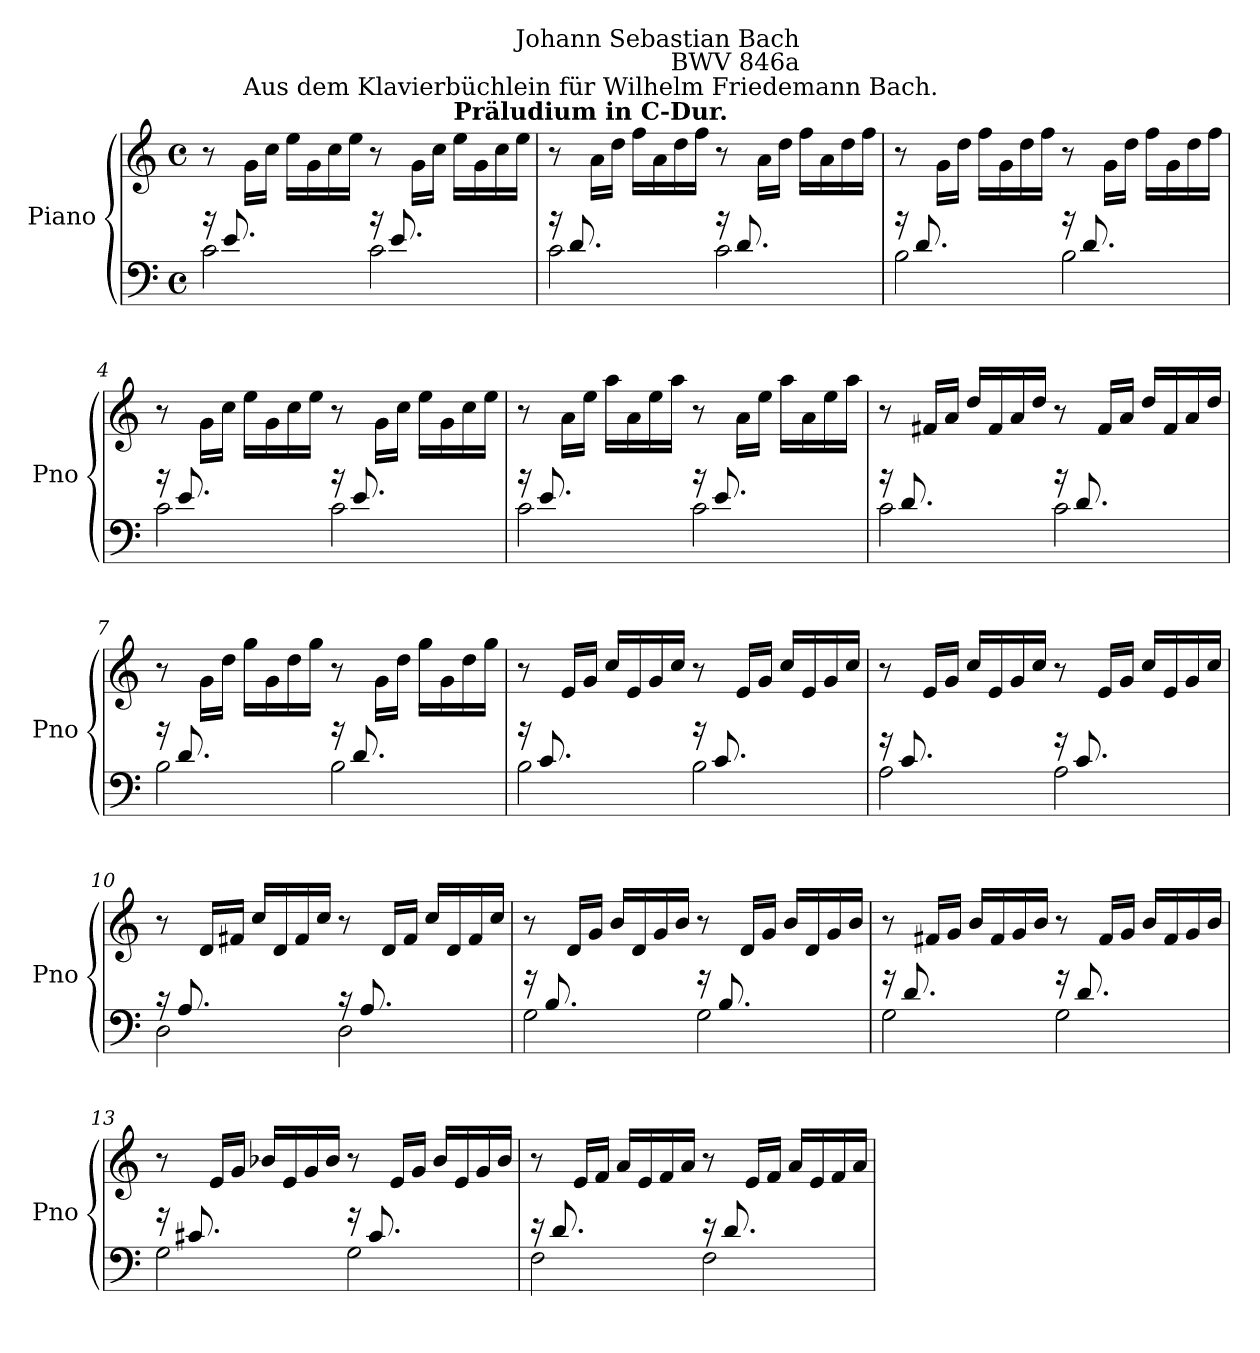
**kern	**kern
*part1	*part1
*staff2	*staff1
*I"Piano	*
*I'Pno	*
*clefF4	*clefG2
*k[]	*k[]
*C:	*C:
*M4/4	*M4/4
*met(c)	*met(c)
=1	=1
*^	*
16r	2c\	8r
8.e/	.	.
.	.	16g\LL
.	.	16cc\JJ
4ryy	.	16eeLL
.	.	16g
.	.	16cc
.	.	16eeJJ
16r	2c\	8r
8.e/	.	.
.	.	16g\LL
.	.	16cc\JJ
4ryy	.	16eeLL
.	.	16g
.	.	16cc
.	.	16eeJJ
=2	=2	=2
16r	2c\	8r
8.d/	.	.
!	!	!LO:TX:a:B:cj:t=Präludium in C-Dur.
!	!	!LO:TX:a:cj:t=Aus dem Klavierbüchlein für Wilhelm Friedemann Bach.
.	.	16aLL
.	.	16ddJJ
4ryy	.	16ffLL
.	.	16a
.	.	16dd
.	.	16ffJJ
16r	2c\	8r
8.d/	.	.
.	.	16aLL
.	.	16ddJJ
!	!	!LO:TX:a:rj:t=Johann Sebastian Bach\nBWV 846a
4ryy	.	16ffLL
.	.	16a
.	.	16dd
.	.	16ffJJ
!!LO:LB:g=z
=3	=3	=3
16r	2B\	8r
8.d/	.	.
.	.	16gLL
.	.	16ddJJ
4ryy	.	16ffLL
.	.	16g
.	.	16dd
.	.	16ffJJ
16r	2B\	8r
8.d/	.	.
.	.	16gLL
.	.	16ddJJ
4ryy	.	16ffLL
.	.	16g
.	.	16dd
.	.	16ffJJ
=4	=4	=4
16r	2c\	8r
8.e/	.	.
.	.	16g\LL
.	.	16cc\JJ
4ryy	.	16eeLL
.	.	16g
.	.	16cc
.	.	16eeJJ
16r	2c\	8r
8.e/	.	.
.	.	16g\LL
.	.	16cc\JJ
4ryy	.	16eeLL
.	.	16g
.	.	16cc
.	.	16eeJJ
=5	=5	=5
16r	2c\	8r
8.e/	.	.
.	.	16aLL
.	.	16eeJJ
4ryy	.	16aaLL
.	.	16a
.	.	16ee
.	.	16aaJJ
16r	2c\	8r
8.e/	.	.
.	.	16aLL
.	.	16eeJJ
4ryy	.	16aaLL
.	.	16a
.	.	16ee
.	.	16aaJJ
!!LO:LB:g=z
=6	=6	=6
16r	2c\	8r
8.d/	.	.
.	.	16f#XLL
.	.	16aJJ
4ryy	.	16ddLL
.	.	16f#
.	.	16a
.	.	16ddJJ
16r	2c\	8r
8.d/	.	.
.	.	16f#LL
.	.	16aJJ
4ryy	.	16ddLL
.	.	16f#
.	.	16a
.	.	16ddJJ
=7	=7	=7
16r	2B\	8r
8.d/	.	.
.	.	16gLL
.	.	16ddJJ
4ryy	.	16ggLL
.	.	16g
.	.	16dd
.	.	16ggJJ
16r	2B\	8r
8.d/	.	.
.	.	16gLL
.	.	16ddJJ
4ryy	.	16ggLL
.	.	16g
.	.	16dd
.	.	16ggJJ
=8	=8	=8
16r	2B\	8r
8.c/	.	.
.	.	16eLL
.	.	16gJJ
4ryy	.	16ccLL
.	.	16e
.	.	16g
.	.	16ccJJ
16r	2B\	8r
8.c/	.	.
.	.	16eLL
.	.	16gJJ
4ryy	.	16ccLL
.	.	16e
.	.	16g
.	.	16ccJJ
!!LO:LB:g=z
=9	=9	=9
16r	2A\	8r
8.c/	.	.
.	.	16eLL
.	.	16gJJ
4ryy	.	16ccLL
.	.	16e
.	.	16g
.	.	16ccJJ
16r	2A\	8r
8.c/	.	.
.	.	16eLL
.	.	16gJJ
4ryy	.	16ccLL
.	.	16e
.	.	16g
.	.	16ccJJ
=10	=10	=10
16r	2D\	8r
8.A/	.	.
.	.	16dLL
.	.	16f#XJJ
4ryy	.	16ccLL
.	.	16d
.	.	16f#
.	.	16ccJJ
16r	2D\	8r
8.A/	.	.
.	.	16dLL
.	.	16f#JJ
4ryy	.	16ccLL
.	.	16d
.	.	16f#
.	.	16ccJJ
=11	=11	=11
16r	2G\	8r
8.B/	.	.
.	.	16dLL
.	.	16gJJ
4ryy	.	16bLL
.	.	16d
.	.	16g
.	.	16bJJ
16r	2G\	8r
8.B/	.	.
.	.	16dLL
.	.	16gJJ
4ryy	.	16bLL
.	.	16d
.	.	16g
.	.	16bJJ
!!LO:LB:g=z
=12	=12	=12
16r	2G\	8r
8.d/	.	.
.	.	16f#XLL
.	.	16gJJ
4ryy	.	16bLL
.	.	16f#
.	.	16g
.	.	16bJJ
16r	2G\	8r
8.d/	.	.
.	.	16f#LL
.	.	16gJJ
4ryy	.	16bLL
.	.	16f#
.	.	16g
.	.	16bJJ
=13	=13	=13
16r	2G\	8r
8.c#X/	.	.
.	.	16eLL
.	.	16gJJ
4ryy	.	16b-XLL
.	.	16e
.	.	16g
.	.	16b-JJ
16r	2G\	8r
8.c#/	.	.
.	.	16eLL
.	.	16gJJ
4ryy	.	16b-LL
.	.	16e
.	.	16g
.	.	16b-JJ
=14	=14	=14
16r	2F\	8r
8.d/	.	.
.	.	16eLL
.	.	16fJJ
4ryy	.	16aLL
.	.	16e
.	.	16f
.	.	16aJJ
16r	2F\	8r
8.d/	.	.
.	.	16eLL
.	.	16fJJ
4ryy	.	16aLL
.	.	16e
.	.	16f
.	.	16aJJ
*v	*v	*
=	=
*-	*-
